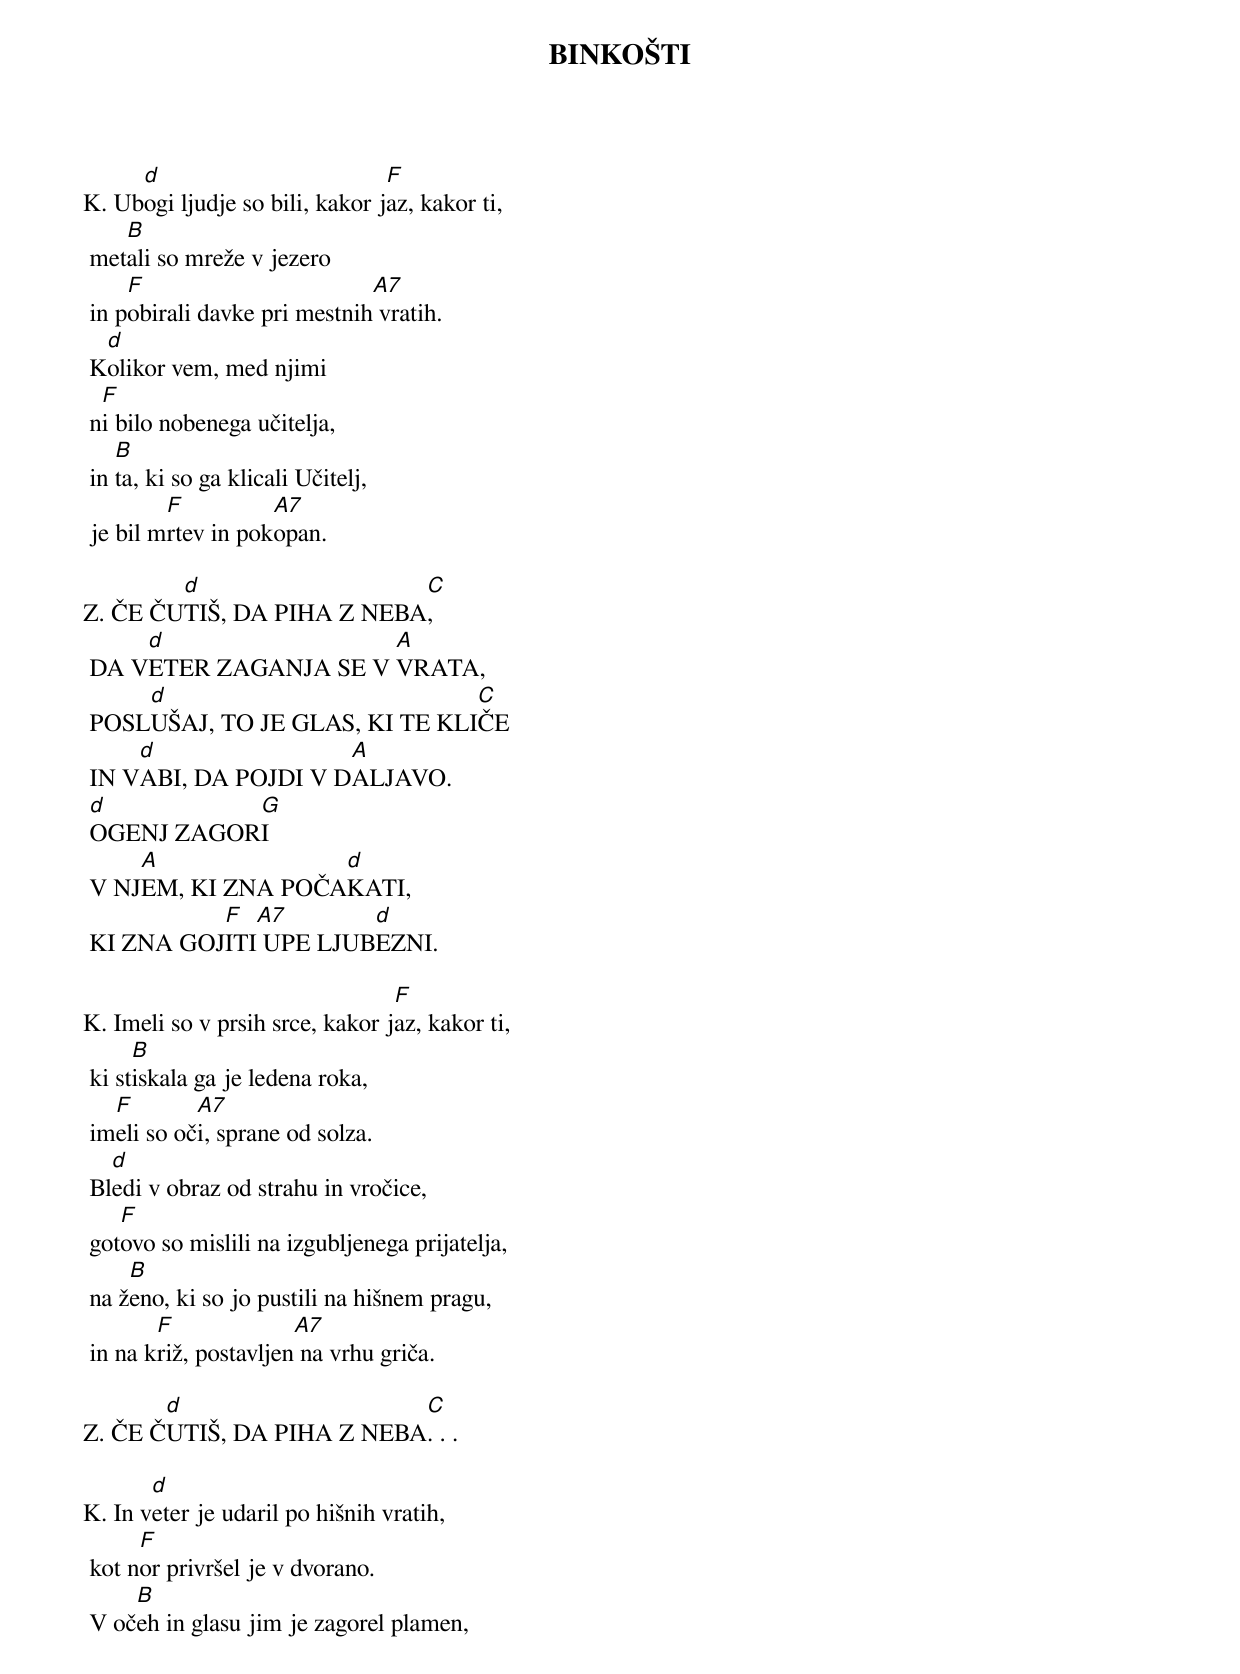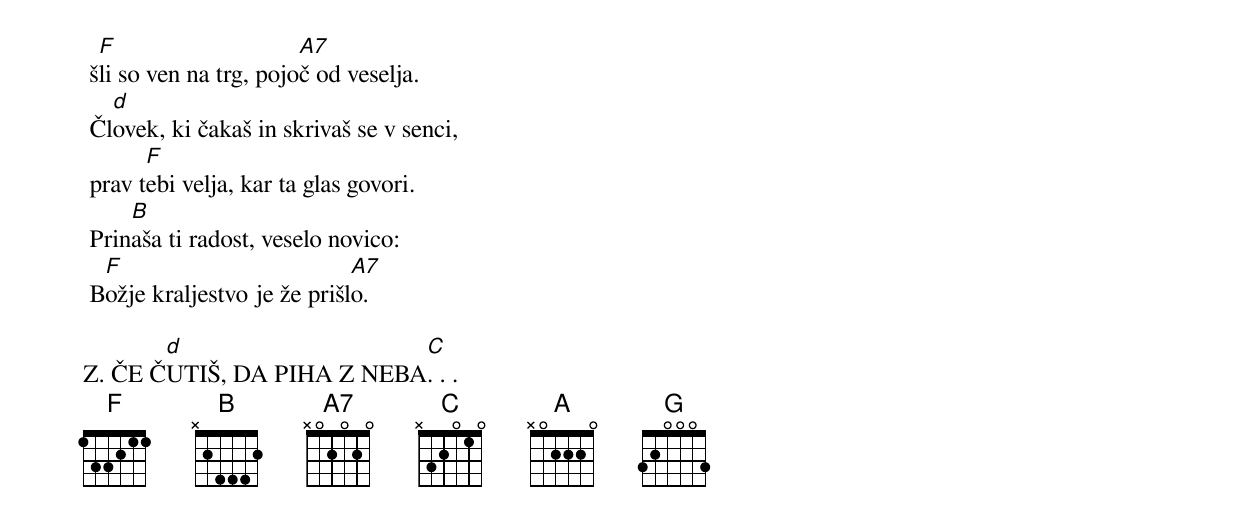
{title: BINKOŠTI}

K.	Ub[d]ogi ljudje so bili, kakor j[F]az, kakor ti,
	met[B]ali so mreže v jezero
	in p[F]obirali davke pri mestnih[A7] vratih.
	K[d]olikor vem, med njimi
	n[F]i bilo nobenega učitelja,
	in [B]ta, ki so ga klicali Učitelj,
	je bil m[F]rtev in pok[A7]opan.

Z.	ČE ČU[d]TIŠ, DA PIHA Z NEBA[C],
	DA V[d]ETER ZAGANJA SE V [A]VRATA,
	POSL[d]UŠAJ, TO JE GLAS, KI TE KLI[C]ČE
	IN V[d]ABI, DA POJDI V D[A]ALJAVO.
	[d]OGENJ ZAGOR[G]I
	V NJ[A]EM, KI ZNA POČA[d]KATI,
	KI ZNA GOJ[F]ITI[A7] UPE LJUB[d]EZNI.

K.	Imeli so v prsih srce, kakor j[F]az, kakor ti,
	ki st[B]iskala ga je ledena roka,
	im[F]eli so oč[A7]i, sprane od solza.
	Bl[d]edi v obraz od strahu in vročice,
	got[F]ovo so mislili na izgubljenega prijatelja,
	na ž[B]eno, ki so jo pustili na hišnem pragu,
	in na k[F]riž, postavljen[A7] na vrhu griča.

Z.	ČE Č[d]UTIŠ, DA PIHA Z NEBA[C]. . .

K.	In v[d]eter je udaril po hišnih vratih,
	kot n[F]or privršel je v dvorano.
	V oč[B]eh in glasu jim je zagorel plamen,
	š[F]li so ven na trg, pojo[A7]č od veselja.
	Čl[d]ovek, ki čakaš in skrivaš se v senci,
	prav t[F]ebi velja, kar ta glas govori.
	Prin[B]aša ti radost, veselo novico:
	B[F]ožje kraljestvo je že prišl[A7]o.

Z.	ČE Č[d]UTIŠ, DA PIHA Z NEBA[C]. . .
